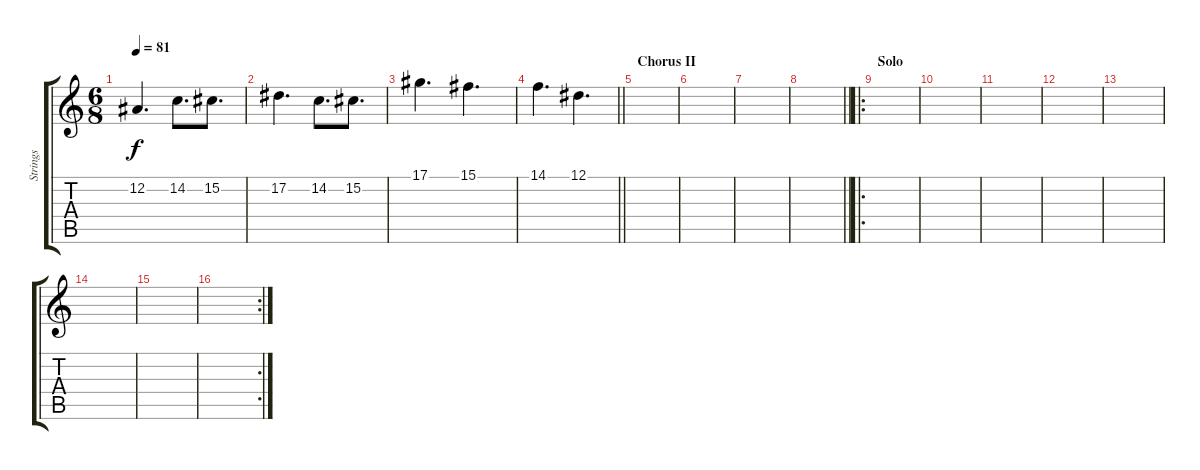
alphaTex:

\track ("Strings" "Strings") {instrument stringensemble1}
\staff {score tabs}
\tuning (Eb4 Bb3 Gb3 Db3 Ab2 Eb2) {hide}
\ts (6 8)
\tempo 81
\clef g2
\ks c
12.2.4{d dy f} 14.2.8{d} 15.2.8{d} |
17.2.4{d} 14.2.8{d} 15.2.8{d} |
17.1.4{d} 15.1.4{d} |
\barLineRight lightlight
14.1.4{d} 12.1.4{d} |
\section ("" "Chorus II")
|
|
|
\barLineRight lightlight
|
\ro
\section ("" "Solo")
|
|
|
|
|
|
|
\rc 2
